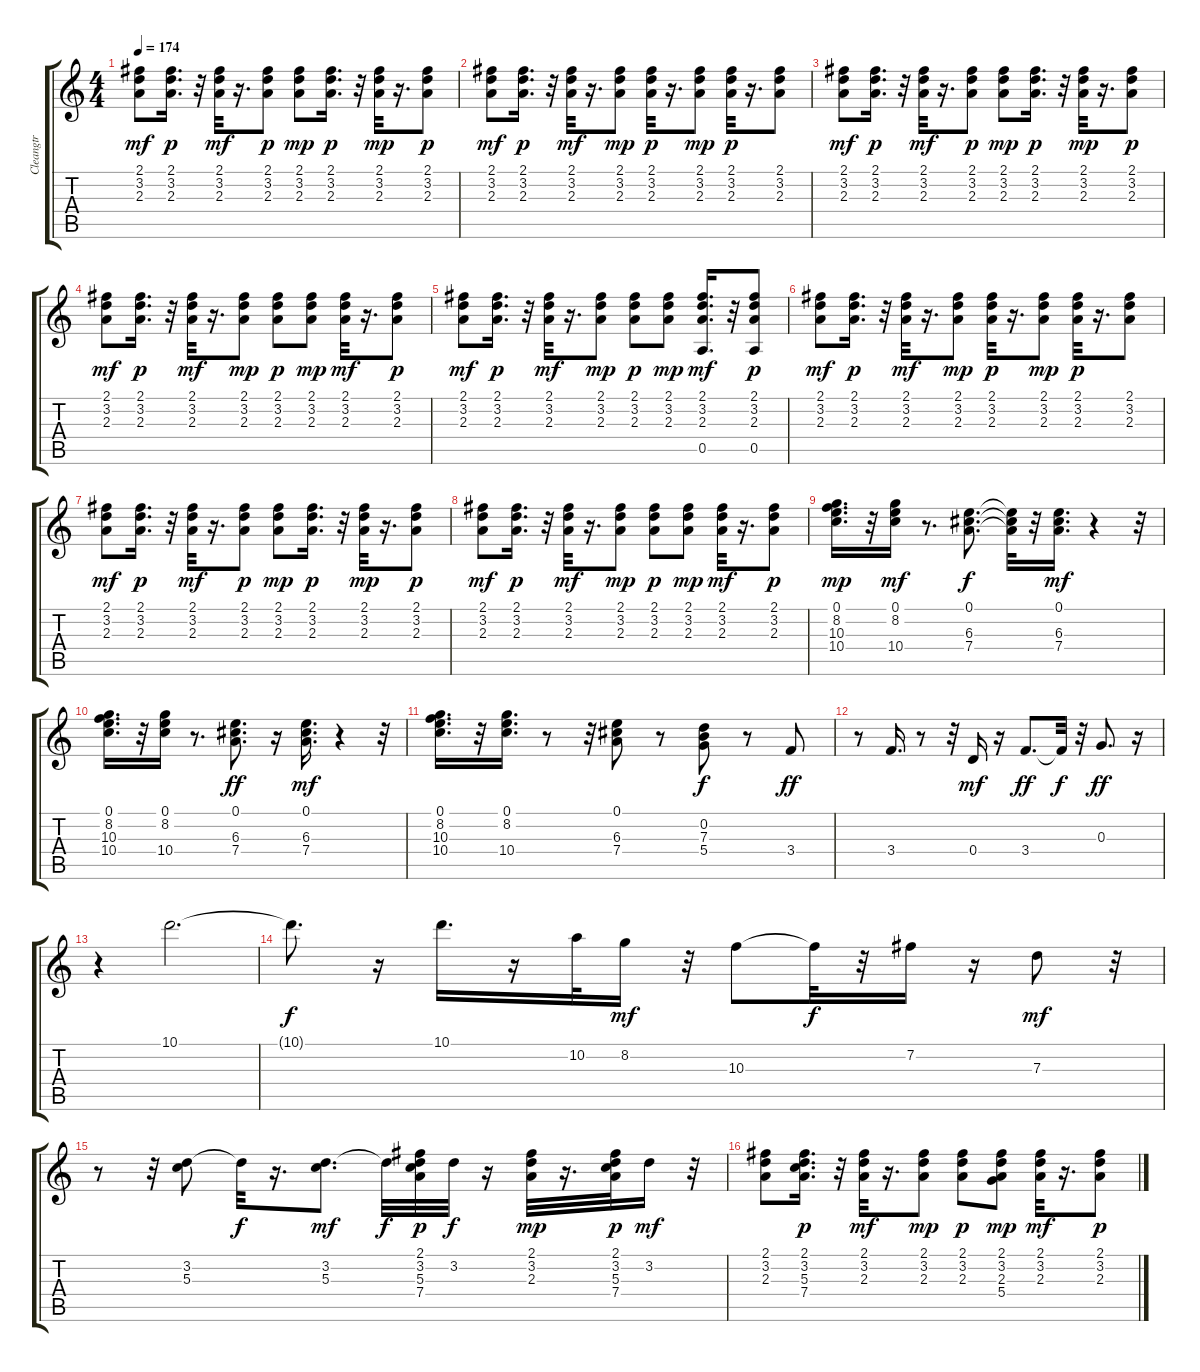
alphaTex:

\track ("Cleangtr" "Cleangtr") {instrument electricguitarclean}
\staff {score tabs}
\tuning (E4 B3 G3 D3 A2 E2) {hide}
\ts (4 4)
\tempo 174
\clef g2
\ks c
(2.1 3.2 2.3).8{dy mf} (2.1 3.2 2.3).16{d dy p} r.32 (2.1 3.2 2.3).32{dy mf} r.16{d} (2.1 3.2 2.3).8{dy p} (2.1 3.2 2.3).8{dy mp} (2.1 3.2 2.3).16{d dy p} r.32 (2.1 3.2 2.3).32{dy mp} r.16{d} (2.1 3.2 2.3).8{dy p} |
(2.1 3.2 2.3).8{dy mf} (2.1 3.2 2.3).16{d dy p} r.32 (2.1 3.2 2.3).32{dy mf} r.16{d} (2.1 3.2 2.3).8{dy mp} (2.1 3.2 2.3).32{dy p} r.16{d} (2.1 3.2 2.3).8{dy mp} (2.1 3.2 2.3).32{dy p} r.16{d} (2.1 3.2 2.3).8 |
(2.1 3.2 2.3).8{dy mf} (2.1 3.2 2.3).16{d dy p} r.32 (2.1 3.2 2.3).32{dy mf} r.16{d} (2.1 3.2 2.3).8{dy p} (2.1 3.2 2.3).8{dy mp} (2.1 3.2 2.3).16{d dy p} r.32 (2.1 3.2 2.3).32{dy mp} r.16{d} (2.1 3.2 2.3).8{dy p} |
(2.1 3.2 2.3).8{dy mf} (2.1 3.2 2.3).16{d dy p} r.32 (2.1 3.2 2.3).32{dy mf} r.16{d} (2.1 3.2 2.3).8{dy mp} (2.1 3.2 2.3).8{dy p} (2.1 3.2 2.3).8{dy mp} (2.1 3.2 2.3).32{dy mf} r.16{d} (2.1 3.2 2.3).8{dy p} |
(2.1 3.2 2.3).8{dy mf} (2.1 3.2 2.3).16{d dy p} r.32 (2.1 3.2 2.3).32{dy mf} r.16{d} (2.1 3.2 2.3).8{dy mp} (2.1 3.2 2.3).8{dy p} (2.1 3.2 2.3).8{dy mp} (2.1 3.2 2.3 0.5).16{d dy mf} r.32 (2.1 3.2 2.3 0.5).8{dy p} |
(2.1 3.2 2.3).8{dy mf} (2.1 3.2 2.3).16{d dy p} r.32 (2.1 3.2 2.3).32{dy mf} r.16{d} (2.1 3.2 2.3).8{dy mp} (2.1 3.2 2.3).32{dy p} r.16{d} (2.1 3.2 2.3).8{dy mp} (2.1 3.2 2.3).32{dy p} r.16{d} (2.1 3.2 2.3).8 |
(2.1 3.2 2.3).8{dy mf} (2.1 3.2 2.3).16{d dy p} r.32 (2.1 3.2 2.3).32{dy mf} r.16{d} (2.1 3.2 2.3).8{dy p} (2.1 3.2 2.3).8{dy mp} (2.1 3.2 2.3).16{d dy p} r.32 (2.1 3.2 2.3).32{dy mp} r.16{d} (2.1 3.2 2.3).8{dy p} |
(2.1 3.2 2.3).8{dy mf} (2.1 3.2 2.3).16{d dy p} r.32 (2.1 3.2 2.3).32{dy mf} r.16{d} (2.1 3.2 2.3).8{dy mp} (2.1 3.2 2.3).8{dy p} (2.1 3.2 2.3).8{dy mp} (2.1 3.2 2.3).32{dy mf} r.16{d} (2.1 3.2 2.3).8{dy p} |
(0.1 8.2 10.3 10.4).16{d dy mp} r.32 (0.1 8.2 10.4).16{dy mf} r.8{d} (0.1 6.3 7.4).8{d dy f} (0.1{t} 6.3{t} 7.4{t}).32 r.32 (0.1 6.3 7.4).16{d dy mf} r.4 r.32 |
(0.1 8.2 10.3 10.4).16{d} r.32 (0.1 8.2 10.4).16 r.8{d} (0.1 6.3 7.4).8{d dy ff} r.16 (0.1 6.3 7.4).16{d dy mf} r.4 r.32 |
(0.1 8.2 10.3 10.4).16{d} r.32 (0.1 8.2 10.4).16{d} r.8 r.32 (0.1 6.3 7.4).8 r.8 (0.2 7.3 5.4).8{dy f} r.8 3.4.8{dy ff} |
r.8 3.4.16{d} r.8 r.32 0.4.16{dy mf} r.16 3.4.8{d dy ff} 3.4{t}.32{dy f} r.32 0.3.8{d dy ff} r.16 |
r.4 10.1.2{d} |
10.1{t}.8{d dy f} r.16 10.1.16{d} r.16 10.2.32 8.2.16{dy mf} r.32 10.3.8 10.3{t}.32{dy f} r.32 7.2.16 r.16 7.3.8{dy mf} r.32 |
r.8 r.32 (3.2 5.3).8 3.2{t}.32{dy f} r.16{d} (3.2 5.3).8{d dy mf} 3.2{t}.32{dy f} (2.1 3.2 5.3 7.4).32{dy p} 3.2.32{dy f} r.16 (2.1 3.2 2.3).32{dy mp} r.16{d} (2.1 3.2 5.3 7.4).32{dy p} 3.2.16{dy mf} r.32 |
(2.1 3.2 2.3).8 (2.1 3.2 5.3 7.4).16{d dy p} r.32 (2.1 3.2 2.3).32{dy mf} r.16{d} (2.1 3.2 2.3).8{dy mp} (2.1 3.2 2.3).8{dy p} (2.1 3.2 2.3 5.4).8{dy mp} (2.1 3.2 2.3).32{dy mf} r.16{d} (2.1 3.2 2.3).8{dy p}
